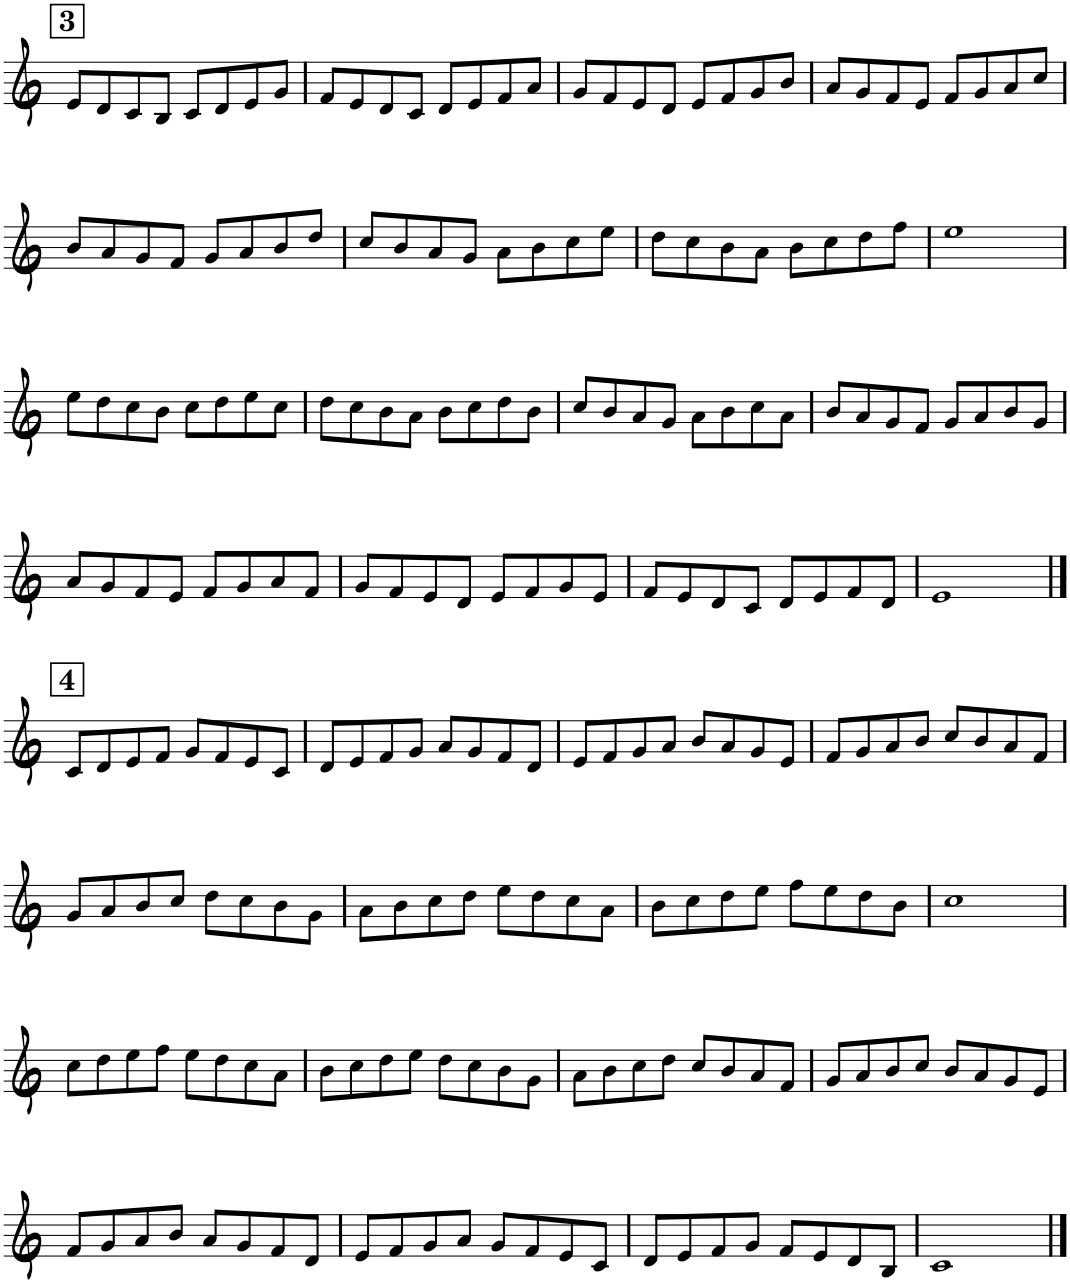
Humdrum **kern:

**kern
*part1
*staff1
*I"Piano
*I'Pno.
!!LO:PB:g=z
*clefG2
*k[]
!!LO:REH:place=s1:a:B:cj:fs=14:t=3
=41
8e/L
8d/
8c/
8B/J
8c/L
8d/
8e/
8g/J
=42
8f/L
8e/
8d/
8c/J
8d/L
8e/
8f/
8a/J
=43
8g/L
8f/
8e/
8d/J
8e/L
8f/
8g/
8b/J
=44
8a/L
8g/
8f/
8e/J
8f/L
8g/
8a/
8cc/J
!!LO:LB:g=z
=45
8b/L
8a/
8g/
8f/J
8g/L
8a/
8b/
8dd/J
=46
8cc/L
8b/
8a/
8g/J
8a\L
8b\
8cc\
8ee\J
=47
8dd\L
8cc\
8b\
8a\J
8b\L
8cc\
8dd\
8ff\J
=48
1ee
!!LO:LB:g=z
=49
8ee\L
8dd\
8cc\
8b\J
8cc\L
8dd\
8ee\
8cc\J
=50
8dd\L
8cc\
8b\
8a\J
8b\L
8cc\
8dd\
8b\J
=51
8cc/L
8b/
8a/
8g/J
8a\L
8b\
8cc\
8a\J
=52
8b/L
8a/
8g/
8f/J
8g/L
8a/
8b/
8g/J
!!LO:LB:g=z
=53
8a/L
8g/
8f/
8e/J
8f/L
8g/
8a/
8f/J
=54
8g/L
8f/
8e/
8d/J
8e/L
8f/
8g/
8e/J
=55
8f/L
8e/
8d/
8c/J
8d/L
8e/
8f/
8d/J
=56
1e
!!LO:LB:g=z
!!LO:REH:place=s1:a:B:cj:fs=14:t=4
==57
8c/L
8d/
8e/
8f/J
8g/L
8f/
8e/
8c/J
=58
8d/L
8e/
8f/
8g/J
8a/L
8g/
8f/
8d/J
=59
8e/L
8f/
8g/
8a/J
8b/L
8a/
8g/
8e/J
=60
8f/L
8g/
8a/
8b/J
8cc/L
8b/
8a/
8f/J
!!LO:LB:g=z
=61
8g/L
8a/
8b/
8cc/J
8dd\L
8cc\
8b\
8g\J
=62
8a\L
8b\
8cc\
8dd\J
8ee\L
8dd\
8cc\
8a\J
=63
8b\L
8cc\
8dd\
8ee\J
8ff\L
8ee\
8dd\
8b\J
=64
1cc
!!LO:LB:g=z
=65
8cc\L
8dd\
8ee\
8ff\J
8ee\L
8dd\
8cc\
8a\J
=66
8b\L
8cc\
8dd\
8ee\J
8dd\L
8cc\
8b\
8g\J
=67
8a\L
8b\
8cc\
8dd\J
8cc/L
8b/
8a/
8f/J
=68
8g/L
8a/
8b/
8cc/J
8b/L
8a/
8g/
8e/J
!!LO:LB:g=z
=69
8f/L
8g/
8a/
8b/J
8a/L
8g/
8f/
8d/J
=70
8e/L
8f/
8g/
8a/J
8g/L
8f/
8e/
8c/J
=71
8d/L
8e/
8f/
8g/J
8f/L
8e/
8d/
8B/J
=72
1c
==
*-
